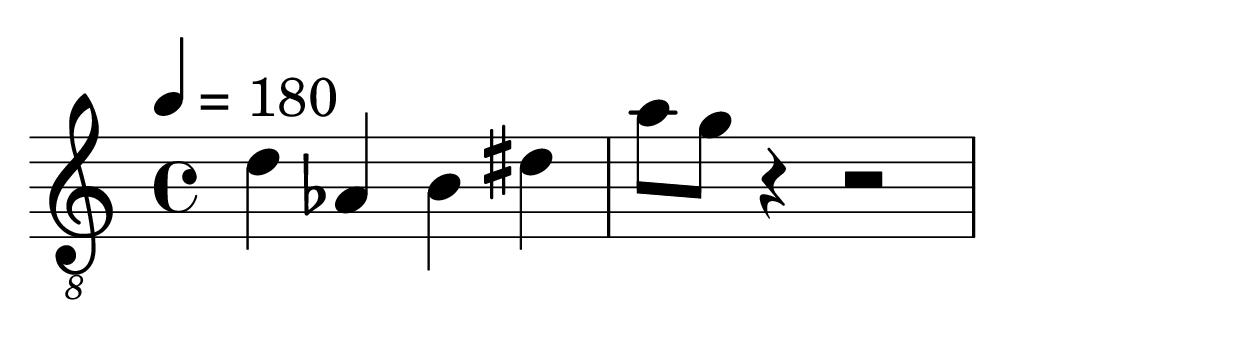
\version "2.24.1"

\include "page.ly"
\include "swing.ly"

global = {
  \time 4/4
  \tempo 4 = 180
}

count_in = \new DrumStaff {
  \global
  \drummode
  {
    cl4 cl  cl  cl  |
  }
}

pulse = \new DrumStaff {
  \global
  \drummode
  {
    \repeat unfold 2
    {
      r4  hh  r   hh  |
    }
  }
}

music = \new Staff \with { midiInstrument = "electric guitar (jazz)" } {
  \global
  \clef "treble_8"
  \relative c'
  {
    % ------+-------|-------+-------|-------+-------|-------+-------|
    d4              aes             b               dis             |
    % d8      c       r       b       r       g       r       dis'    |
    a'8     g       r4              r2                              |
  }
}

\score {
  {
    \music
  }
  \layout { }
}

\score {
  \applySwing 8 #'(4 3)
  {
    \count_in
    <<
      \music
      \pulse
    >>
  }
  \midi { }
}
